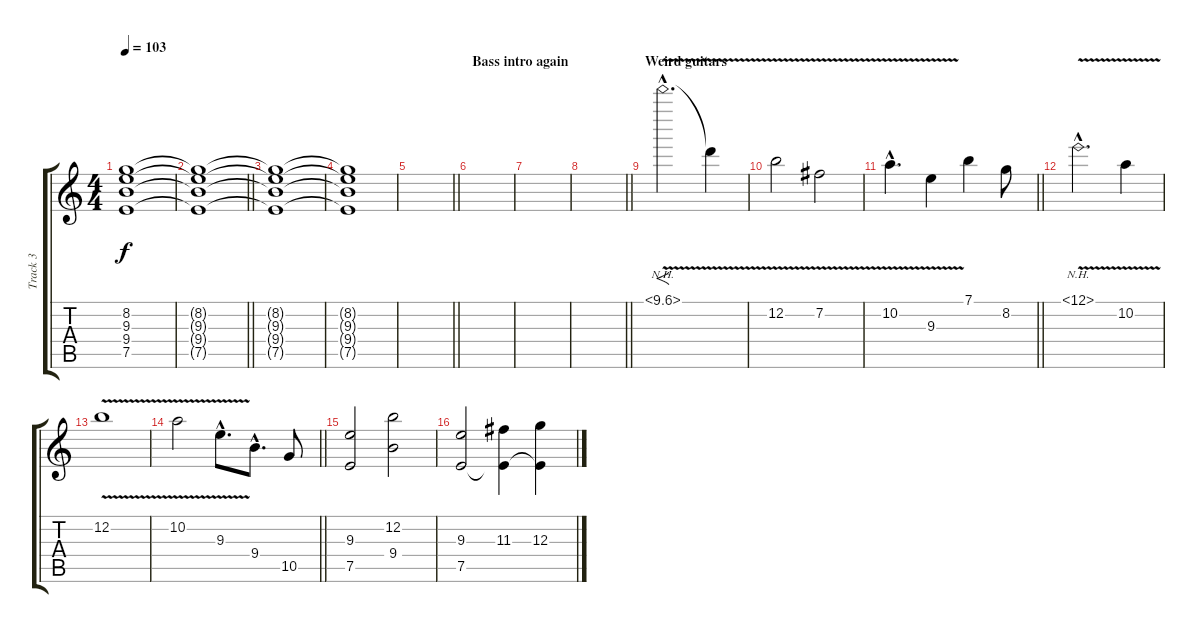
\track ("Track 3" "Track 3") {instrument distortionguitar}
\staff {score tabs}
\tuning (E4 B3 G3 D3 A2 E2) {hide}
\ts (4 4)
\tempo 103
\clef g2
\ks c
(8.2 9.3 9.4 7.5).1{dy f volume 4} |
\barLineRight lightlight
(8.2{t} 9.3{t} 9.4{t} 7.5{t}).1 |
(8.2{t} 9.3{t} 9.4{t} 7.5{t}).1 |
(8.2{t} 9.3{t} 9.4{t} 7.5{t}).1 |
\barLineRight lightlight
|
\section ("" "Bass intro again")
|
|
\barLineRight lightlight
|
\section ("" "Weird guitars")
10.1{nh v hac}.2{f d volume 12 instrument overdrivenguitar} 10.1{t}.4 |
12.2{v}.2 7.2{v}.2 |
\barLineRight lightlight
10.2{v hac}.4{d} 9.3{v}.4 7.1.4 8.2.8 |
12.1{nh v hac}.2{d} 10.2{v}.4 |
12.2{v}.1 |
\barLineRight lightlight
10.2{v}.2 9.3{v hac}.8{d} 9.4{hac}.8{d} 10.5.8 |
(9.3 7.5).2 (12.2 9.4).2 |
(9.3 7.5).2 (11.3 7.5{t}).4 (12.3 7.5{t}).4
